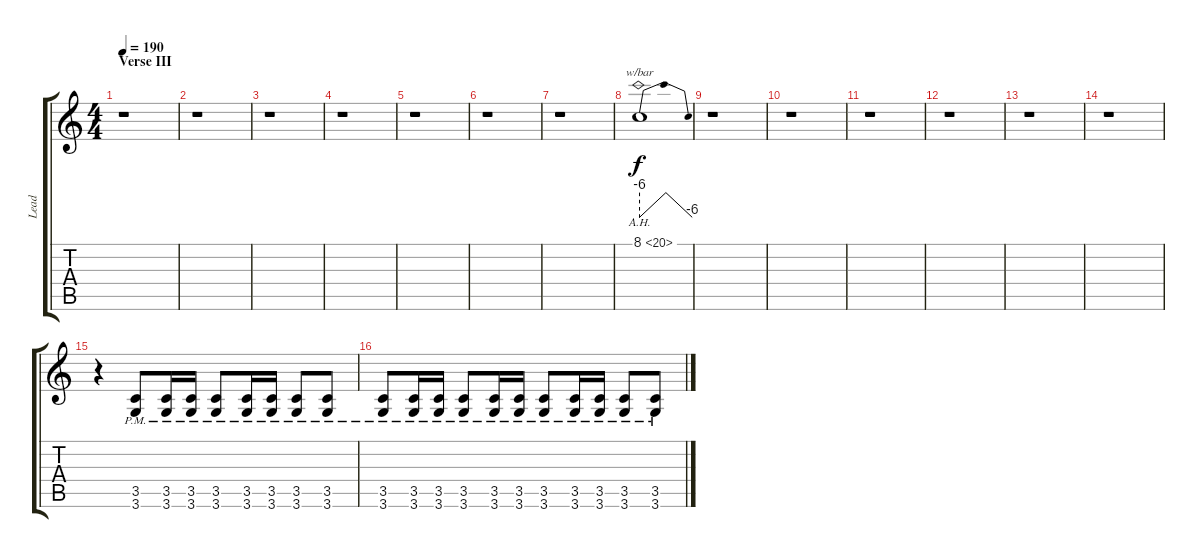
\track ("Lead" "Lead") {instrument distortionguitar}
\staff {score tabs}
\tuning (E4 B3 G3 D3 A2 E2) {hide}
\ts (4 4)
\section ("" "Verse III")
\tempo 190
\clef g2
\ks c
r.1{dy mf} |
r.1 |
r.1 |
r.1 |
r.1 |
r.1 |
r.1 |
8.1{ah 12}.1{tbe (dip default 0 -24 15 0 55 0 60 -24) dy f} |
r.1 |
r.1 |
r.1 |
r.1 |
r.1 |
r.1 |
r.4 (3.5{pm} 3.6{pm}).8 (3.5{pm} 3.6{pm}).16 (3.5{pm} 3.6{pm}).16 (3.5{pm} 3.6{pm}).8 (3.5{pm} 3.6{pm}).16 (3.5{pm} 3.6{pm}).16 (3.5{pm} 3.6{pm}).8 (3.5{pm} 3.6{pm}).8 |
(3.5{pm} 3.6{pm}).8 (3.5{pm} 3.6{pm}).16 (3.5{pm} 3.6{pm}).16 (3.5{pm} 3.6{pm}).8 (3.5{pm} 3.6{pm}).16 (3.5{pm} 3.6{pm}).16 (3.5{pm} 3.6{pm}).8 (3.5{pm} 3.6{pm}).16 (3.5{pm} 3.6{pm}).16 (3.5{pm} 3.6{pm}).8 (3.5{pm} 3.6{pm}).8
